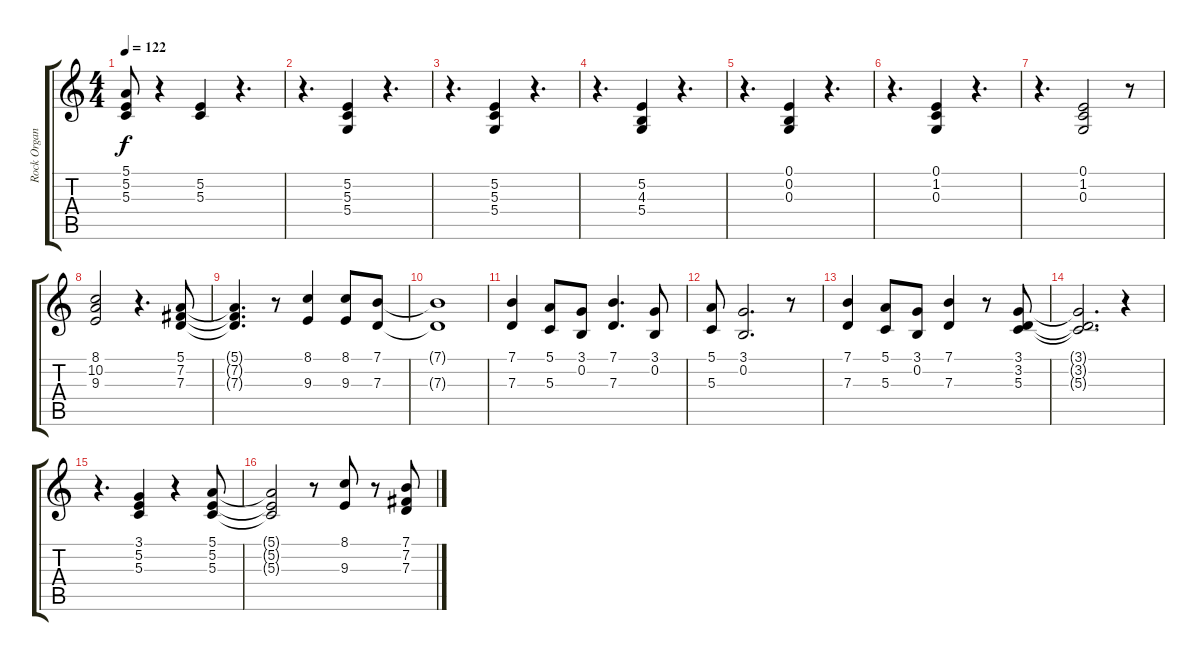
\track ("Rock Organ" "Rock Organ") {instrument rockorgan}
\staff {score tabs}
\tuning (E4 B3 G3 D3 A2 E2) {hide}
\ts (4 4)
\tempo 122
\clef g2
\ks c
(5.1 5.2 5.3).8{dy f} r.4 (5.2 5.3).4 r.4{d} |
r.4{d} (5.2 5.3 5.4).4 r.4{d} |
r.4{d} (5.2 5.3 5.4).4 r.4{d} |
r.4{d} (5.2 4.3 5.4).4 r.4{d} |
r.4{d} (0.1 0.2 0.3).4 r.4{d} |
r.4{d} (0.1 1.2 0.3).4 r.4{d} |
r.4{d} (0.1 1.2 0.3).2 r.8 |
(8.1 10.2 9.3).2 r.4{d} (5.1 7.2 7.3).8 |
(5.1{t} 7.2{t} 7.3{t}).4{d} r.8 (8.1 9.3).4 (8.1 9.3).8 (7.1 7.3).8 |
(7.1{t} 7.3{t}).1 |
(7.1 7.3).4 (5.1 5.3).8 (3.1 0.2).8 (7.1 7.3).4{d} (3.1 0.2).8 |
(5.1 5.3).8 (3.1 0.2).2{d} r.8 |
(7.1 7.3).4 (5.1 5.3).8 (3.1 0.2).8 (7.1 7.3).4 r.8 (3.1 3.2 5.3).8 |
(3.1{t} 3.2{t} 5.3{t}).2{d} r.4 |
r.4{d} (3.1 5.2 5.3).4 r.4 (5.1 5.2 5.3).8 |
(5.1{t} 5.2{t} 5.3{t}).2 r.8 (8.1 9.3).8 r.8 (7.1 7.2 7.3).8
